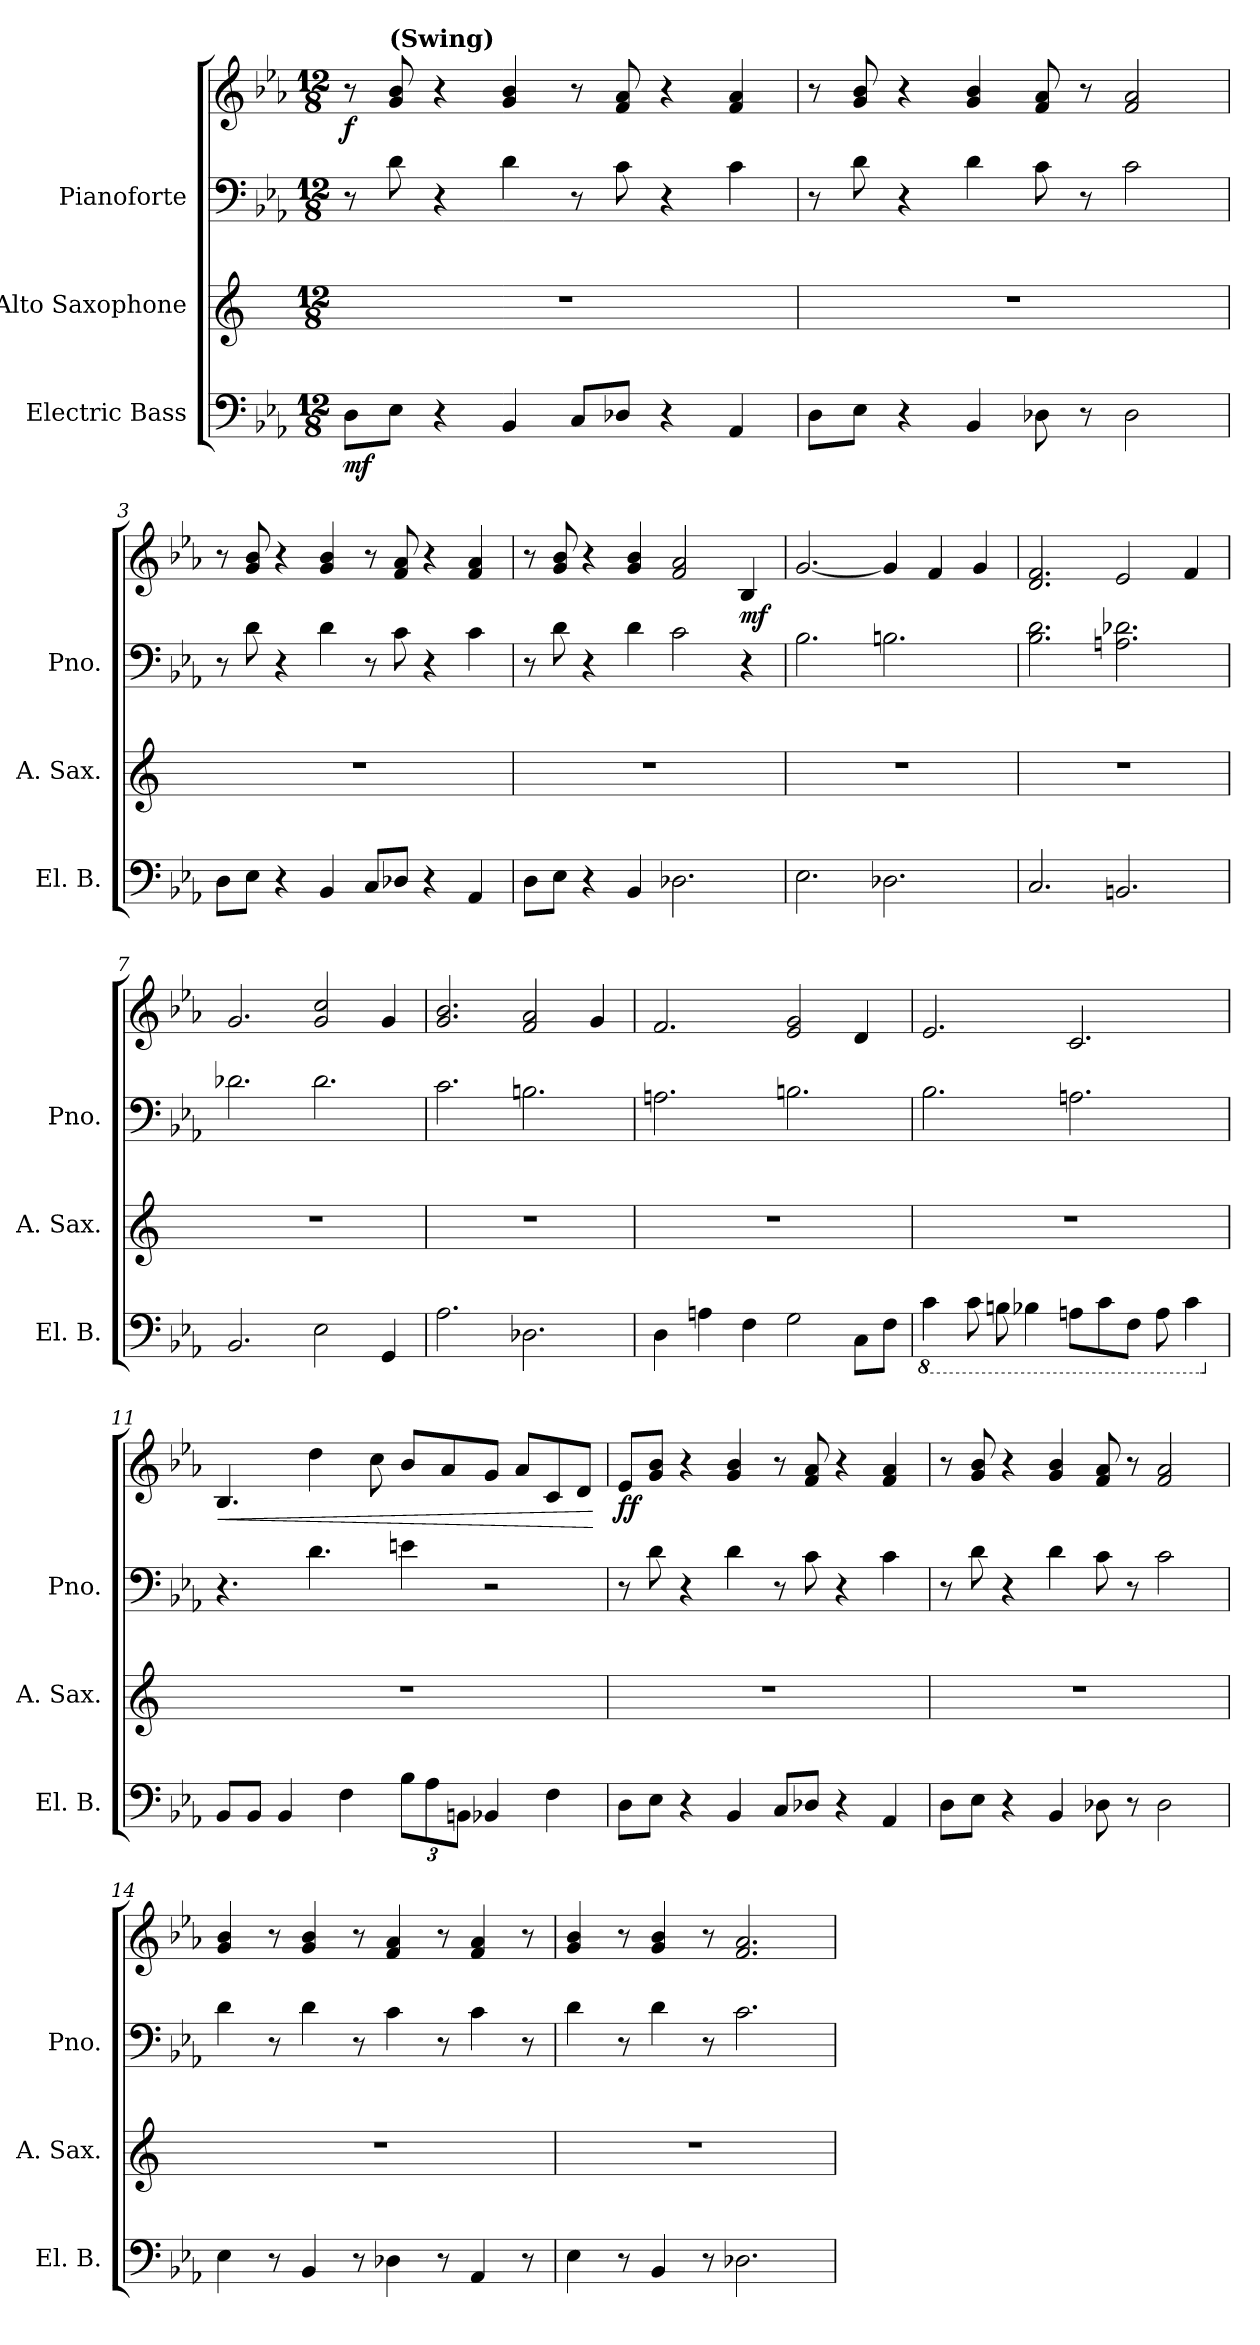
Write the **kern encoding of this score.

**kern	**dynam	**kern	**kern	**kern	**dynam
*part3	*part3	*part2	*part1	*part1	*part1
*staff4	*staff4	*staff3	*staff2	*staff1	*staff1/2
*I"Electric Bass	*	*I"Alto Saxophone	*I"Pianoforte	*	*
*I'El. B.	*	*I'A. Sax.	*I'Pno.	*	*
*clefF4	*	*clefG2	*clefF4	*clefG2	*
*ITrd7c12	*	*ITrd5c9	*	*	*
*k[b-e-a-]	*	*k[b-e-a-]	*k[b-e-a-]	*k[b-e-a-]	*
*M12/8	*	*M12/8	*M12/8	*M12/8	*
*MM192	*	*MM192	*MM192	*MM192	*
=1	=1	=1	=1	=1	=1
!	!LO:DY:b	!	!	!	!LO:DY:b
8DD\L	mf	1.r	8r	8r	f
!	!	!	!	!LO:TX:a:B:t=(Swing)	!
8EE-\J	.	.	8d\	8g/ 8b-/	.
4r	.	.	4r	4r	.
4BBB-/	.	.	4d\	4g/ 4b-/	.
8CC/L	.	.	8r	8r	.
8DD-X/J	.	.	8c\	8f/ 8a-/	.
4r	.	.	4r	4r	.
4AAA-/	.	.	4c\	4f/ 4a-/	.
=2	=2	=2	=2	=2	=2
8DD\L	.	1.r	8r	8r	.
8EE-\J	.	.	8d\	8g/ 8b-/	.
4r	.	.	4r	4r	.
4BBB-/	.	.	4d\	4g/ 4b-/	.
8DD-X\	.	.	8c\	8f/ 8a-/	.
8r	.	.	8r	8r	.
2DD-\	.	.	2c\	2f/ 2a-/	.
=3	=3	=3	=3	=3	=3
8DD\L	.	1.r	8r	8r	.
8EE-\J	.	.	8d\	8g/ 8b-/	.
4r	.	.	4r	4r	.
4BBB-/	.	.	4d\	4g/ 4b-/	.
8CC/L	.	.	8r	8r	.
8DD-X/J	.	.	8c\	8f/ 8a-/	.
4r	.	.	4r	4r	.
4AAA-/	.	.	4c\	4f/ 4a-/	.
!!LO:LB:g=z
=4	=4	=4	=4	=4	=4
8DD\L	.	1.r	8r	8r	.
8EE-\J	.	.	8d\	8g/ 8b-/	.
4r	.	.	4r	4r	.
4BBB-/	.	.	4d\	4g/ 4b-/	.
2.DD-X\	.	.	2c\	2f/ 2a-/	.
!	!	!	!	!	!LO:DY:b
.	.	.	4r	4B-/	mf
=5	=5	=5	=5	=5	=5
2.EE-\	.	1.r	2.B-\	[2.g/	.
2.DD-X\	.	.	2.Bn\	4g/]	.
.	.	.	.	4f/	.
.	.	.	.	4g/	.
=6	=6	=6	=6	=6	=6
2.CC/	.	1.r	2.B-\ 2.d\	2.d/ 2.f/	.
2.BBBn/	.	.	2.An\ 2.d-X\	2e-/	.
.	.	.	.	4f/	.
=7	=7	=7	=7	=7	=7
2.BBB-/	.	1.r	2.d-X\	2.g/	.
2EE-\	.	.	2.d-\	2g/ 2cc/	.
4GGG/	.	.	.	4g/	.
=8	=8	=8	=8	=8	=8
2.AA-\	.	1.r	2.c\	2.g/ 2.b-/	.
2.DD-X\	.	.	2.Bn\	2f/ 2a-/	.
.	.	.	.	4g/	.
=9	=9	=9	=9	=9	=9
4DD\	.	1.r	2.An\	2.f/	.
4AAn\	.	.	.	.	.
4FF\	.	.	.	.	.
2GG\	.	.	2.Bn\	2e-/ 2g/	.
8CC\L	.	.	.	4d/	.
8FF\J	.	.	.	.	.
!!LO:LB:g=z
=10	=10	=10	=10	=10	=10
*8ba	*	*	*	*	*
4CC\	.	1.r	2.B-\	2.e-/	.
8CC\	.	.	.	.	.
8BBBn\	.	.	.	.	.
4BBB-X\	.	.	.	.	.
8AAAn\L	.	.	2.An\	2.c/	.
8CC\	.	.	.	.	.
8FFF\J	.	.	.	.	.
8AAA\	.	.	.	.	.
4CC\	.	.	.	.	.
=11	=11	=11	=11	=11	=11
*X8ba	*	*	*	*	*
!	!	!	!	!	!LO:HP:b
8BBB-/L	.	1.r	4.r	4.B-/	<
8BBB-/J	.	.	.	.	.
4BBB-/	.	.	.	.	.
.	.	.	4.d\	4dd\	.
4FF\	.	.	.	.	.
.	.	.	.	8cc\	.
*Xbrackettup	*	*	*	*	*
12BB-\L	.	.	4en\	8b-/L	.
12AA-\	.	.	.	.	.
.	.	.	.	8a-/	.
12BBBn\J	.	.	.	.	.
4BBB-X/	.	.	2r	8g/J	.
.	.	.	.	8a-/L	.
4FF\	.	.	.	8c/	.
.	.	.	.	8d/J	.
.	.	.	.	.	[
=12	=12	=12	=12	=12	=12
!	!	!	!	!	!LO:DY:b
!	!	!	!	!	!LO:DY:n=1:b
8DD\L	.	1.r	8r	8e-/L	f f
8EE-\J	.	.	8d\	8g/ 8b-/J	.
4r	.	.	4r	4r	.
4BBB-/	.	.	4d\	4g/ 4b-/	.
8CC/L	.	.	8r	8r	.
8DD-X/J	.	.	8c\	8f/ 8a-/	.
4r	.	.	4r	4r	.
4AAA-/	.	.	4c\	4f/ 4a-/	.
!!LO:PB:g=z
=13	=13	=13	=13	=13	=13
8DD\L	.	1.r	8r	8r	.
8EE-\J	.	.	8d\	8g/ 8b-/	.
4r	.	.	4r	4r	.
4BBB-/	.	.	4d\	4g/ 4b-/	.
8DD-X\	.	.	8c\	8f/ 8a-/	.
8r	.	.	8r	8r	.
2DD-\	.	.	2c\	2f/ 2a-/	.
=14	=14	=14	=14	=14	=14
4EE-\	.	1.r	4d\	4g/ 4b-/	.
8r	.	.	8r	8r	.
4BBB-/	.	.	4d\	4g/ 4b-/	.
8r	.	.	8r	8r	.
4DD-X\	.	.	4c\	4f/ 4a-/	.
8r	.	.	8r	8r	.
4AAA-/	.	.	4c\	4f/ 4a-/	.
8r	.	.	8r	8r	.
=15	=15	=15	=15	=15	=15
4EE-\	.	1.r	4d\	4g/ 4b-/	.
8r	.	.	8r	8r	.
4BBB-/	.	.	4d\	4g/ 4b-/	.
8r	.	.	8r	8r	.
2.DD-X\	.	.	2.c\	2.f/ 2.a-/	.
=	=	=	=	=	=
*-	*-	*-	*-	*-	*-
